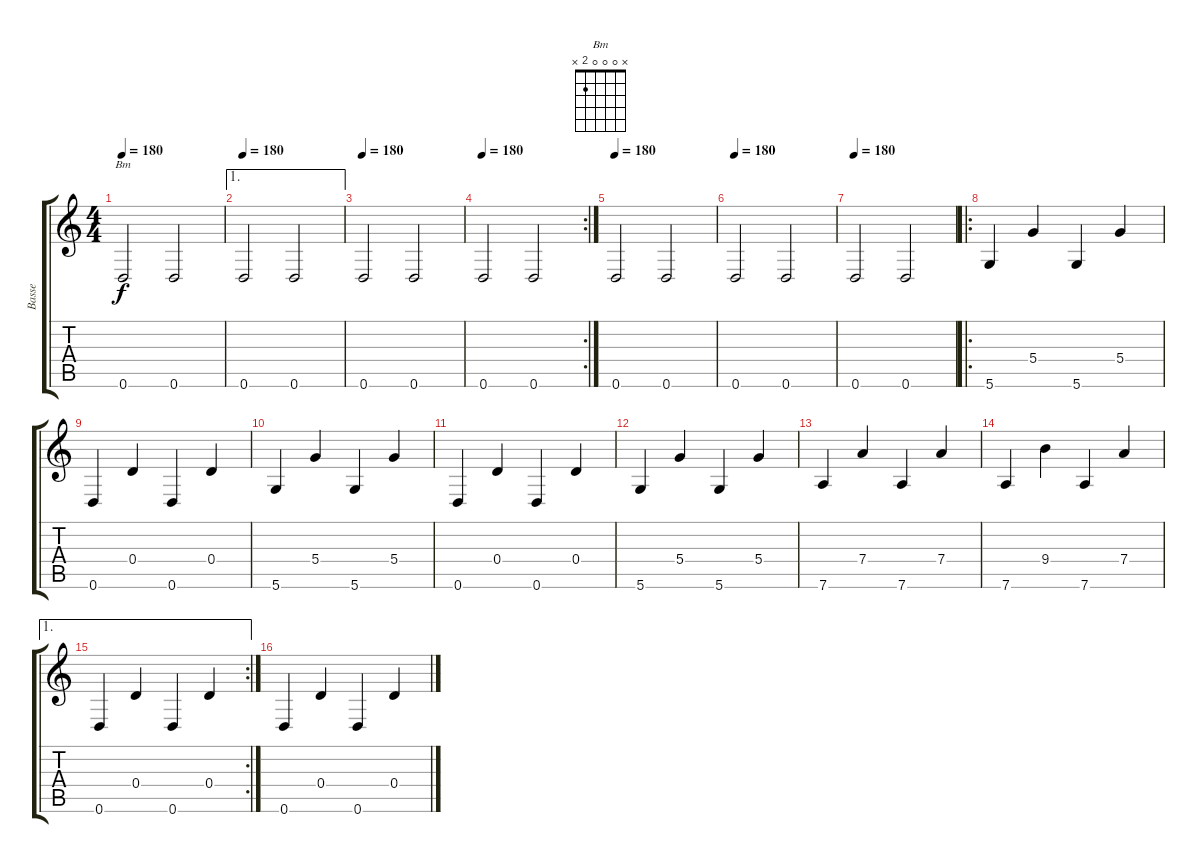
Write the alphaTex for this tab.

\track ("Basse" "Basse") {instrument synthbass1}
\staff {score tabs}
\tuning (E4 B3 Gb3 D3 A2 D2) {hide}
\chord ("Bm" x 0 0 0 2 x)
\ts (4 4)
\tempo 180
\clef g2
\ks c
0.6.2{ch "Bm" dy f} 0.6.2 |
\ae 1
\tempo 180
0.6.2 0.6.2 |
\tempo 180
0.6.2 0.6.2 |
\rc 2
\tempo 180
0.6.2 0.6.2 |
\tempo 180
0.6.2 0.6.2 |
\tempo 180
0.6.2 0.6.2 |
\tempo 180
0.6.2 0.6.2 |
\ro
5.6.4 5.4.4 5.6.4 5.4.4 |
0.6.4 0.4.4 0.6.4 0.4.4 |
5.6.4 5.4.4 5.6.4 5.4.4 |
0.6.4 0.4.4 0.6.4 0.4.4 |
5.6.4 5.4.4 5.6.4 5.4.4 |
7.6.4 7.4.4 7.6.4 7.4.4 |
7.6.4 9.4.4 7.6.4 7.4.4 |
\ae 1
\rc 2
0.6.4 0.4.4 0.6.4 0.4.4 |
0.6.4 0.4.4 0.6.4 0.4.4
